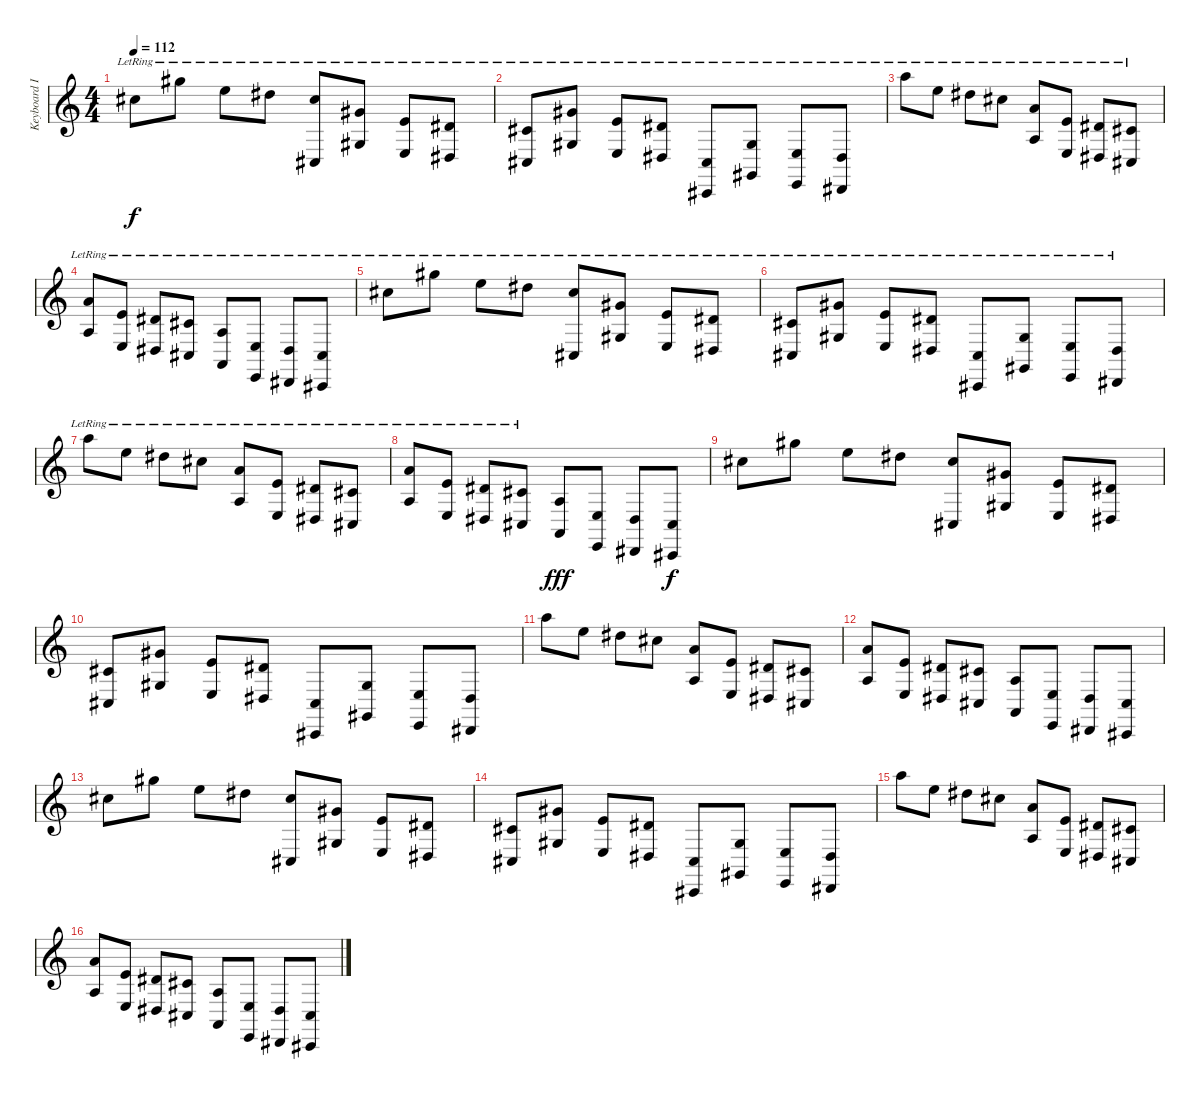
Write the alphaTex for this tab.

\track ("Keyboard I" "Keyboard I") {instrument synthstrings1}
\staff {score}
\tuning (E4 B3 G3 D3 A2 E2 B1) {hide}
\ts (4 4)
\tempo 112
\clef g2
\ks c
9.1{lr}.8{dy f} 16.1{lr}.8 12.1{lr}.8 11.1{lr}.8 (9.1{lr} 4.5{lr}).8 (4.1{lr} 1.3{lr}).8 (0.1{lr} 2.4{lr}).8 (4.2{lr} 1.4{lr}).8 |
(2.2{lr} 4.5{lr}).8 (4.1{lr} 1.3{lr}).8 (0.1{lr} 2.4{lr}).8 (4.2{lr} 1.4{lr}).8 (4.5{lr} 2.7{lr}).8 (1.3{lr} 4.6{lr}).8 (2.4{lr} 0.6{lr}).8 (1.4{lr} 4.7{lr}).8 |
17.1{lr}.8 12.1{lr}.8 11.1{lr}.8 9.1{lr}.8 (5.1{lr} 2.3{lr}).8 (0.1{lr} 2.4{lr}).8 (4.2{lr} 1.4{lr}).8 (2.2{lr} 4.5{lr}).8 |
(5.1{lr} 2.3{lr}).8 (0.1{lr} 2.4{lr}).8 (4.2{lr} 1.4{lr}).8 (2.2{lr} 4.5{lr}).8 (2.3{lr} 0.5{lr}).8 (2.4{lr} 0.6{lr}).8 (1.4{lr} 4.7{lr}).8 (4.5{lr} 2.7{lr}).8 |
9.1{lr}.8 16.1{lr}.8 12.1{lr}.8 11.1{lr}.8 (9.1{lr} 4.5{lr}).8 (4.1{lr} 1.3{lr}).8 (0.1{lr} 2.4{lr}).8 (4.2{lr} 1.4{lr}).8 |
(2.2{lr} 4.5{lr}).8 (4.1{lr} 1.3{lr}).8 (0.1{lr} 2.4{lr}).8 (4.2{lr} 1.4{lr}).8 (4.5{lr} 2.7{lr}).8 (1.3{lr} 4.6{lr}).8 (2.4{lr} 0.6{lr}).8 (1.4{lr} 4.7{lr}).8 |
17.1{lr}.8 12.1{lr}.8 11.1{lr}.8 9.1{lr}.8 (5.1{lr} 2.3{lr}).8 (0.1{lr} 2.4{lr}).8 (4.2{lr} 1.4{lr}).8 (2.2{lr} 4.5{lr}).8 |
(5.1{lr} 2.3{lr}).8 (0.1{lr} 2.4{lr}).8 (4.2{lr} 1.4{lr}).8 (2.2{lr} 4.5{lr}).8 (2.3 0.5).8{dy fff} (2.4 0.6).8 (1.4 4.7).8 (4.5 2.7).8{dy f} |
9.1.8{volume 10} 16.1.8 12.1.8 11.1.8 (9.1 4.5).8 (4.1 1.3).8 (0.1 2.4).8 (4.2 1.4).8 |
(2.2 4.5).8 (4.1 1.3).8 (0.1 2.4).8 (4.2 1.4).8 (4.5 2.7).8 (1.3 4.6).8 (2.4 0.6).8 (1.4 4.7).8 |
17.1.8{volume 7} 12.1.8 11.1.8 9.1.8 (5.1 2.3).8 (0.1 2.4).8 (4.2 1.4).8 (2.2 4.5).8 |
(5.1 2.3).8 (0.1 2.4).8 (4.2 1.4).8 (2.2 4.5).8 (2.3 0.5).8 (2.4 0.6).8 (1.4 4.7).8 (4.5 2.7).8 |
9.1.8 16.1.8 12.1.8 11.1.8 (9.1 4.5).8 (4.1 1.3).8 (0.1 2.4).8 (4.2 1.4).8 |
(2.2 4.5).8 (4.1 1.3).8 (0.1 2.4).8 (4.2 1.4).8 (4.5 2.7).8 (1.3 4.6).8 (2.4 0.6).8 (1.4 4.7).8 |
17.1.8{volume 4} 12.1.8 11.1.8 9.1.8 (5.1 2.3).8 (0.1 2.4).8 (4.2 1.4).8 (2.2 4.5).8 |
(5.1 2.3).8 (0.1 2.4).8 (4.2 1.4).8 (2.2 4.5).8 (2.3 0.5).8 (2.4 0.6).8 (1.4 4.7).8 (4.5 2.7).8
